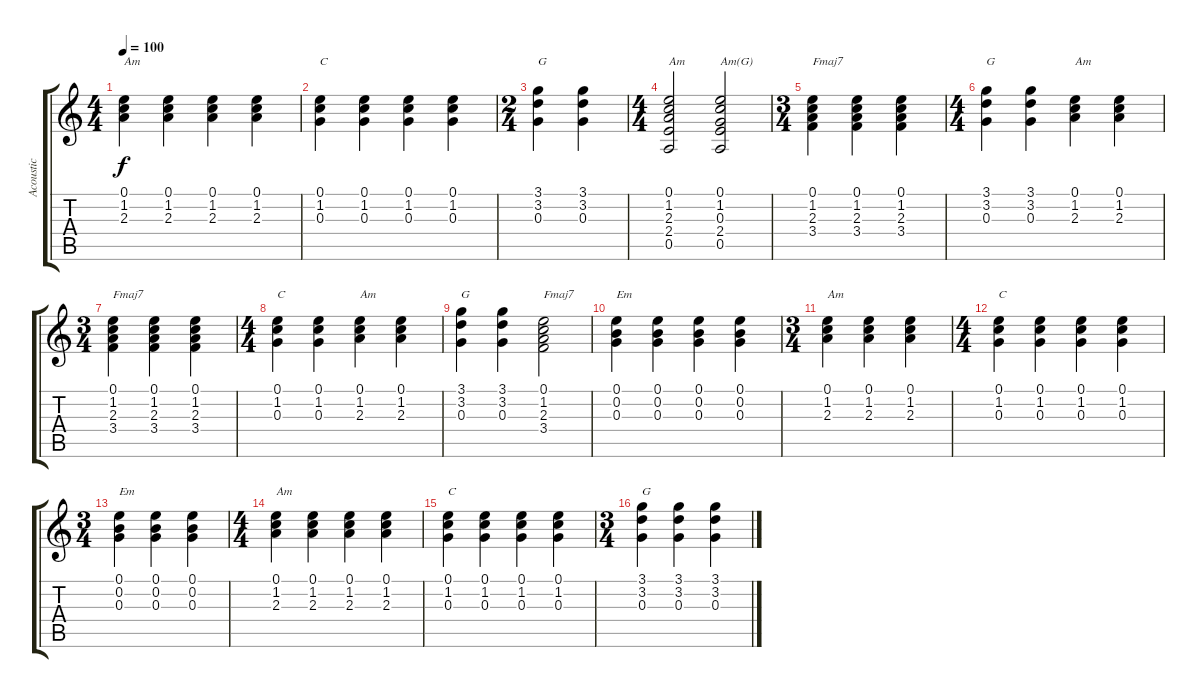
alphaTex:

\track ("Acoustic" "Acoustic") {instrument acousticguitarsteel}
\staff {score tabs}
\tuning (E4 B3 G3 D3 A2 E2) {hide}
\ts (4 4)
\tempo 100
\clef g2
\ks c
(0.1 1.2 2.3).4{txt "Am" dy f} (0.1 1.2 2.3).4 (0.1 1.2 2.3).4 (0.1 1.2 2.3).4 |
(0.1 1.2 0.3).4{txt "C"} (0.1 1.2 0.3).4 (0.1 1.2 0.3).4 (0.1 1.2 0.3).4 |
\ts (2 4)
(3.1 3.2 0.3).4{txt "G"} (3.1 3.2 0.3).4 |
\ts (4 4)
(0.1 1.2 2.3 2.4 0.5).2{txt "Am"} (0.1 1.2 0.3 2.4 0.5).2{txt "Am(G)"} |
\ts (3 4)
(0.1 1.2 2.3 3.4).4{txt "Fmaj7"} (0.1 1.2 2.3 3.4).4 (0.1 1.2 2.3 3.4).4 |
\ts (4 4)
(3.1 3.2 0.3).4{txt "G"} (3.1 3.2 0.3).4 (0.1 1.2 2.3).4{txt "Am"} (0.1 1.2 2.3).4 |
\ts (3 4)
(0.1 1.2 2.3 3.4).4{txt "Fmaj7"} (0.1 1.2 2.3 3.4).4 (0.1 1.2 2.3 3.4).4 |
\ts (4 4)
(0.1 1.2 0.3).4{txt "C"} (0.1 1.2 0.3).4 (0.1 1.2 2.3).4{txt "Am"} (0.1 1.2 2.3).4 |
(3.1 3.2 0.3).4{txt "G"} (3.1 3.2 0.3).4 (0.1 1.2 2.3 3.4).2{txt "Fmaj7"} |
(0.1 0.2 0.3).4{txt "Em"} (0.1 0.2 0.3).4 (0.1 0.2 0.3).4 (0.1 0.2 0.3).4 |
\ts (3 4)
(0.1 1.2 2.3).4{txt "Am"} (0.1 1.2 2.3).4 (0.1 1.2 2.3).4 |
\ts (4 4)
(0.1 1.2 0.3).4{txt "C"} (0.1 1.2 0.3).4 (0.1 1.2 0.3).4 (0.1 1.2 0.3).4 |
\ts (3 4)
(0.1 0.2 0.3).4{txt "Em"} (0.1 0.2 0.3).4 (0.1 0.2 0.3).4 |
\ts (4 4)
(0.1 1.2 2.3).4{txt "Am"} (0.1 1.2 2.3).4 (0.1 1.2 2.3).4 (0.1 1.2 2.3).4 |
(0.1 1.2 0.3).4{txt "C"} (0.1 1.2 0.3).4 (0.1 1.2 0.3).4 (0.1 1.2 0.3).4 |
\ts (3 4)
(3.1 3.2 0.3).4{txt "G"} (3.1 3.2 0.3).4 (3.1 3.2 0.3).4
